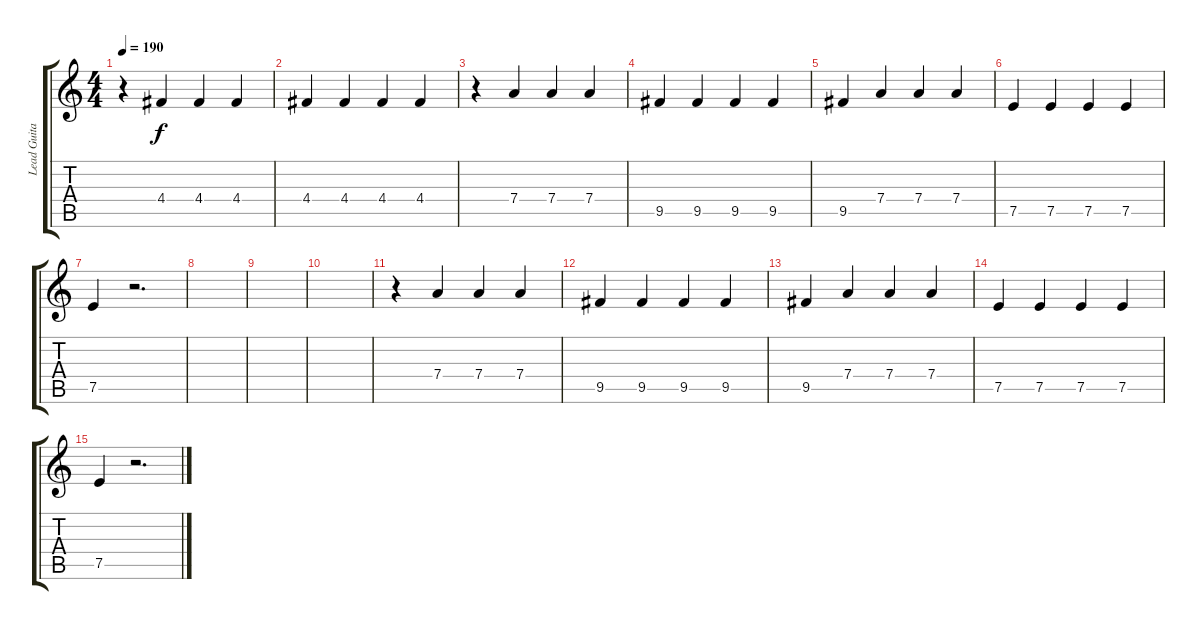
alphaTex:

\track ("Lead Guitar" "Lead Guita") {instrument distortionguitar}
\staff {score tabs}
\tuning (E4 B3 G3 D3 A2 E2) {hide}
\ts (4 4)
\tempo 190
\clef g2
\ks c
r.4{dy f} 4.4.4 4.4.4 4.4.4 |
4.4.4 4.4.4 4.4.4 4.4.4 |
r.4 7.4.4 7.4.4 7.4.4 |
9.5.4 9.5.4 9.5.4 9.5.4 |
9.5.4 7.4.4 7.4.4 7.4.4 |
7.5.4 7.5.4 7.5.4 7.5.4 |
7.5.4 r.2{d} |
|
|
|
r.4 7.4.4 7.4.4 7.4.4 |
9.5.4 9.5.4 9.5.4 9.5.4 |
9.5.4 7.4.4 7.4.4 7.4.4 |
7.5.4 7.5.4 7.5.4 7.5.4 |
7.5.4 r.2{d}
